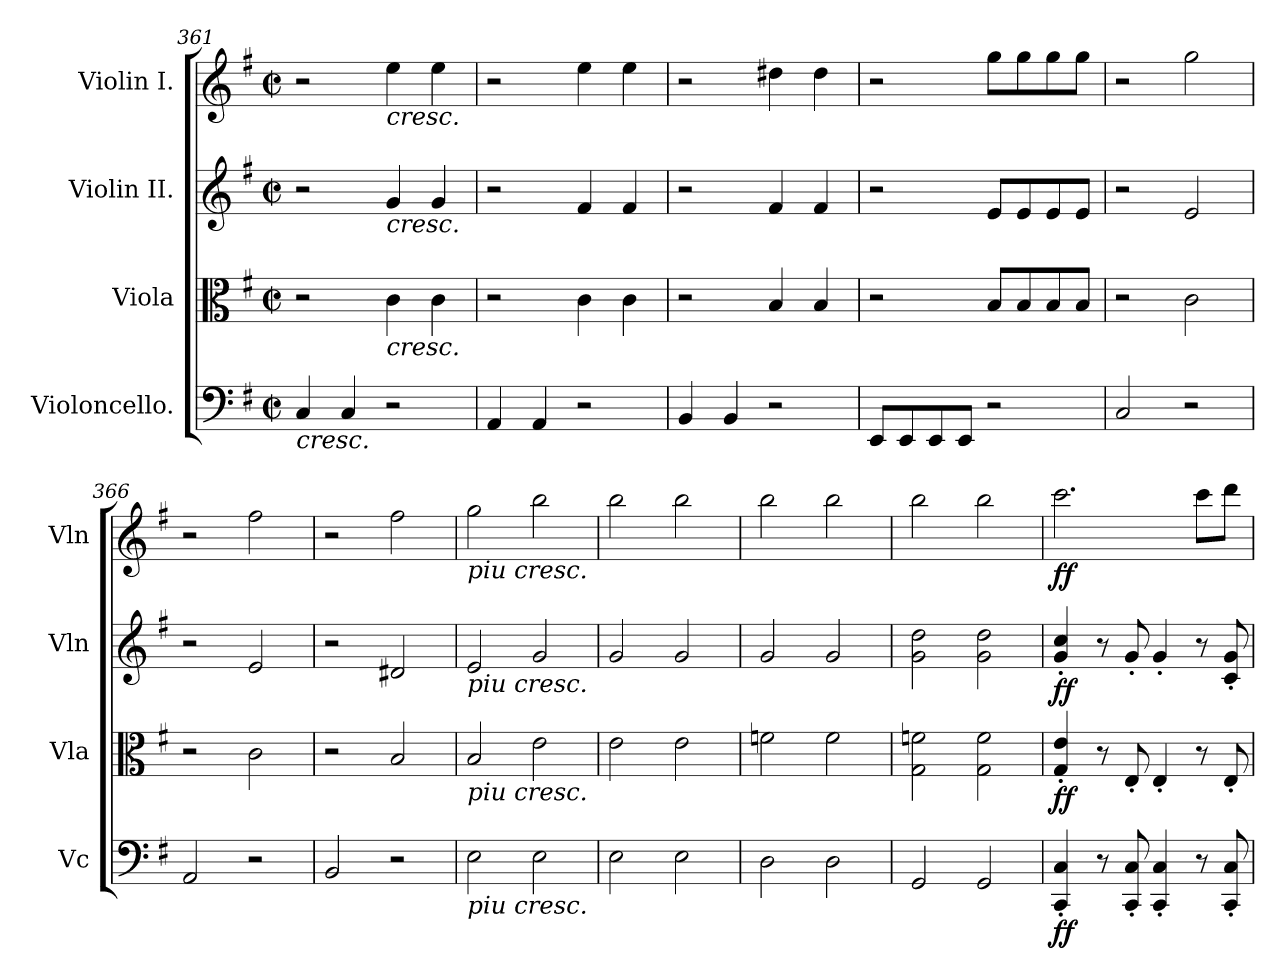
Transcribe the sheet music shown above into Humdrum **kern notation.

**kern	**dynam	**kern	**dynam	**kern	**dynam	**kern	**dynam
*part4	*part4	*part3	*part3	*part2	*part2	*part1	*part1
*staff4	*staff4	*staff3	*staff3	*staff2	*staff2	*staff1	*staff1
*I"Violoncello.	*	*I"Viola	*	*I"Violin II.	*	*I"Violin I.	*
*I'Vc	*	*I'Vla	*	*I'Vln	*	*I'Vln	*
*clefF4	*	*clefC3	*	*clefG2	*	*clefG2	*
*k[f#]	*	*k[f#]	*	*k[f#]	*	*k[f#]	*
*e:	*	*e:	*	*e:	*	*e:	*
*M2/2	*	*M2/2	*	*M2/2	*	*M2/2	*
*met(c|)	*	*met(c|)	*	*met(c|)	*	*met(c|)	*
=361	=361	=361	=361	=361	=361	=361	=361
!LO:TX:b:i:t=cresc.	!	!	!	!	!	!	!
4C/	.	2r	.	2r	.	2r	.
4C/	.	.	.	.	.	.	.
!	!	!	!	!	!	!LO:TX:b:i:t=cresc.	!
!	!	!	!	!LO:TX:b:i:t=cresc.	!	!	!
!	!	!LO:TX:b:i:t=cresc.	!	!	!	!	!
2r	.	4c\	.	4g/	.	4ee\	.
.	.	4c\	.	4g/	.	4ee\	.
=362	=362	=362	=362	=362	=362	=362	=362
4AA/	.	2r	.	2r	.	2r	.
4AA/	.	.	.	.	.	.	.
2r	.	4c\	.	4f#/	.	4ee\	.
.	.	4c\	.	4f#/	.	4ee\	.
=363	=363	=363	=363	=363	=363	=363	=363
4BB/	.	2r	.	2r	.	2r	.
4BB/	.	.	.	.	.	.	.
2r	.	4B/	.	4f#/	.	4dd#X\	.
.	.	4B/	.	4f#/	.	4dd#\	.
=364	=364	=364	=364	=364	=364	=364	=364
8EE/L	.	2r	.	2r	.	2r	.
8EE/	.	.	.	.	.	.	.
8EE/	.	.	.	.	.	.	.
8EE/J	.	.	.	.	.	.	.
2r	.	8B/L	.	8e/L	.	8gg\L	.
.	.	8B/	.	8e/	.	8gg\	.
.	.	8B/	.	8e/	.	8gg\	.
.	.	8B/J	.	8e/J	.	8gg\J	.
=365	=365	=365	=365	=365	=365	=365	=365
2C/	.	2r	.	2r	.	2r	.
2r	.	2c\	.	2e/	.	2gg\	.
=366	=366	=366	=366	=366	=366	=366	=366
2AA/	.	2r	.	2r	.	2r	.
2r	.	2c\	.	2e/	.	2ff#\	.
=367	=367	=367	=367	=367	=367	=367	=367
2BB/	.	2r	.	2r	.	2r	.
2r	.	2B/	.	2d#X/	.	2ff#\	.
=368	=368	=368	=368	=368	=368	=368	=368
!	!	!	!	!	!	!LO:TX:b:i:t=piu cresc.	!
!	!	!	!	!LO:TX:b:i:t=piu cresc.	!	!	!
!	!	!LO:TX:b:i:t=piu cresc.	!	!	!	!	!
!LO:TX:b:i:t=piu cresc.	!	!	!	!	!	!	!
2E\	.	2B/	.	2e/	.	2gg\	.
2E\	.	2e\	.	2g/	.	2bb\	.
=369	=369	=369	=369	=369	=369	=369	=369
2E\	.	2e\	.	2g/	.	2bb\	.
2E\	.	2e\	.	2g/	.	2bb\	.
=370	=370	=370	=370	=370	=370	=370	=370
2D\	.	2fn\	.	2g/	.	2bb\	.
2D\	.	2f\	.	2g/	.	2bb\	.
=371	=371	=371	=371	=371	=371	=371	=371
2GG/	.	2G\ 2fn\	.	2g\ 2dd\	.	2bb\	.
2GG/	.	2G\ 2f\	.	2g\ 2dd\	.	2bb\	.
!!LO:LB:g=z
=372	=372	=372	=372	=372	=372	=372	=372
!	!LO:DY:b	!	!LO:DY:b	!	!LO:DY:b	!	!LO:DY:b
4CC/'< 4C/'<	ff	4G/'< 4e/'<	ff	4g/'< 4cc/'<	ff	2.ccc\	ff
8r	.	8r	.	8r	.	.	.
8CC/'< 8C/'<	.	8E'</	.	8g'</	.	.	.
4CC/'< 4C/'<	.	4E'</	.	4g'</	.	.	.
8r	.	8r	.	8r	.	8ccc\L	.
8CC/'< 8C/'<	.	8E'</	.	8c/'< 8g/'<	.	8ddd\J	.
=	=	=	=	=	=	=	=
*-	*-	*-	*-	*-	*-	*-	*-
